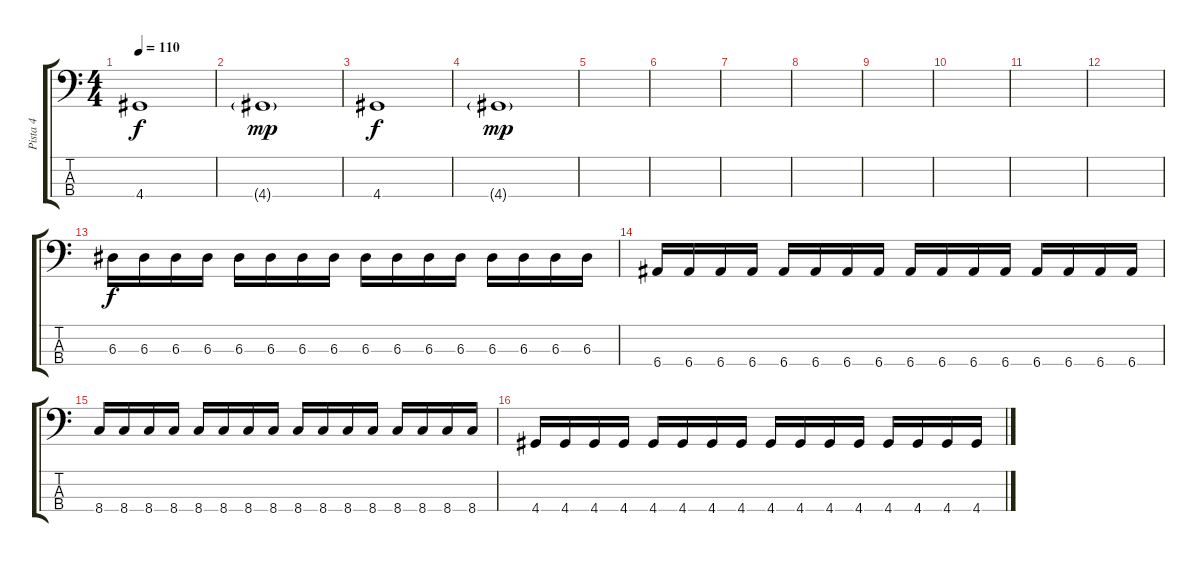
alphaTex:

\track ("Pista 4" "Pista 4") {instrument electricbassfinger}
\staff {score tabs}
\tuning (G2 D2 A1 E1) {hide}
\ts (4 4)
\tempo 110
\clef f4
\ks c
4.4.1{dy f} |
4.4{g}.1{dy mp} |
4.4.1{dy f} |
4.4{g}.1{dy mp} |
|
|
|
|
|
|
|
|
6.3.16{dy f} 6.3.16 6.3.16 6.3.16 6.3.16 6.3.16 6.3.16 6.3.16 6.3.16 6.3.16 6.3.16 6.3.16 6.3.16 6.3.16 6.3.16 6.3.16 |
6.4.16 6.4.16 6.4.16 6.4.16 6.4.16 6.4.16 6.4.16 6.4.16 6.4.16 6.4.16 6.4.16 6.4.16 6.4.16 6.4.16 6.4.16 6.4.16 |
8.4.16 8.4.16 8.4.16 8.4.16 8.4.16 8.4.16 8.4.16 8.4.16 8.4.16 8.4.16 8.4.16 8.4.16 8.4.16 8.4.16 8.4.16 8.4.16 |
4.4.16 4.4.16 4.4.16 4.4.16 4.4.16 4.4.16 4.4.16 4.4.16 4.4.16 4.4.16 4.4.16 4.4.16 4.4.16 4.4.16 4.4.16 4.4.16
